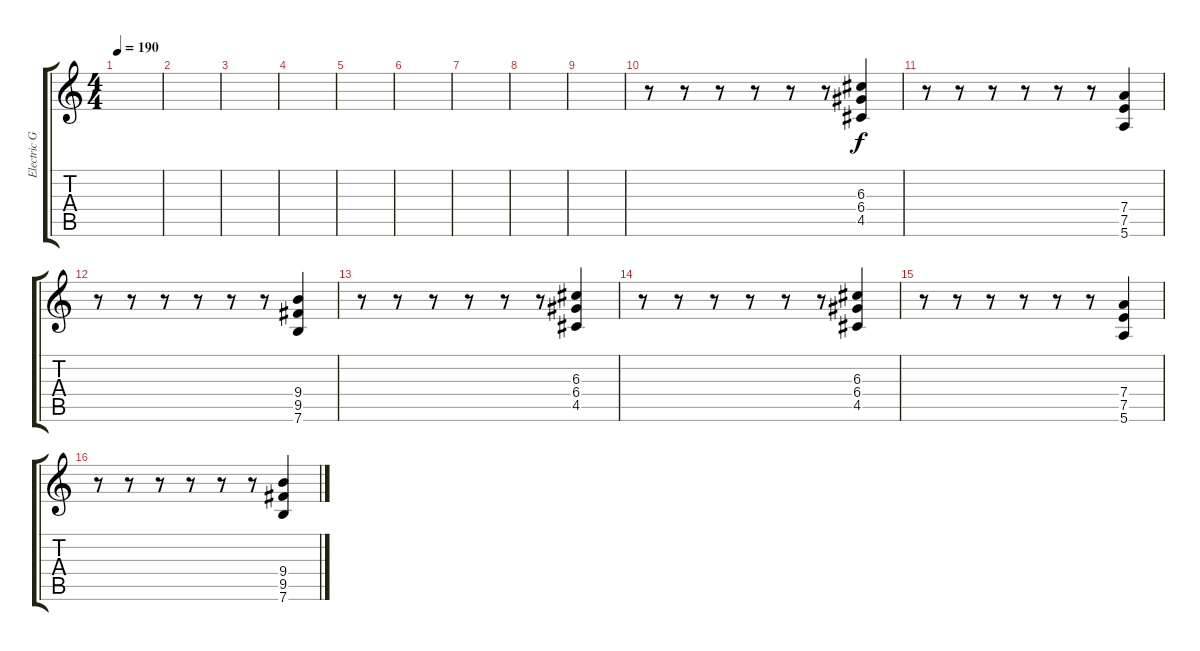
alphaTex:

\track ("Electric Guitar" "Electric G") {instrument distortionguitar}
\staff {score tabs}
\tuning (E4 B3 G3 D3 A2 E2) {hide}
\ts (4 4)
\tempo 190
\clef g2
\ks c
|
|
|
|
|
|
|
|
|
r.8 r.8 r.8 r.8 r.8 r.8 (6.3 6.4 4.5).4 |
r.8 r.8 r.8 r.8 r.8 r.8 (7.4 7.5 5.6).4 |
r.8 r.8 r.8 r.8 r.8 r.8 (9.4 9.5 7.6).4 |
r.8 r.8 r.8 r.8 r.8 r.8 (6.3 6.4 4.5).4 |
r.8 r.8 r.8 r.8 r.8 r.8 (6.3 6.4 4.5).4 |
r.8 r.8 r.8 r.8 r.8 r.8 (7.4 7.5 5.6).4 |
r.8 r.8 r.8 r.8 r.8 r.8 (9.4 9.5 7.6).4
